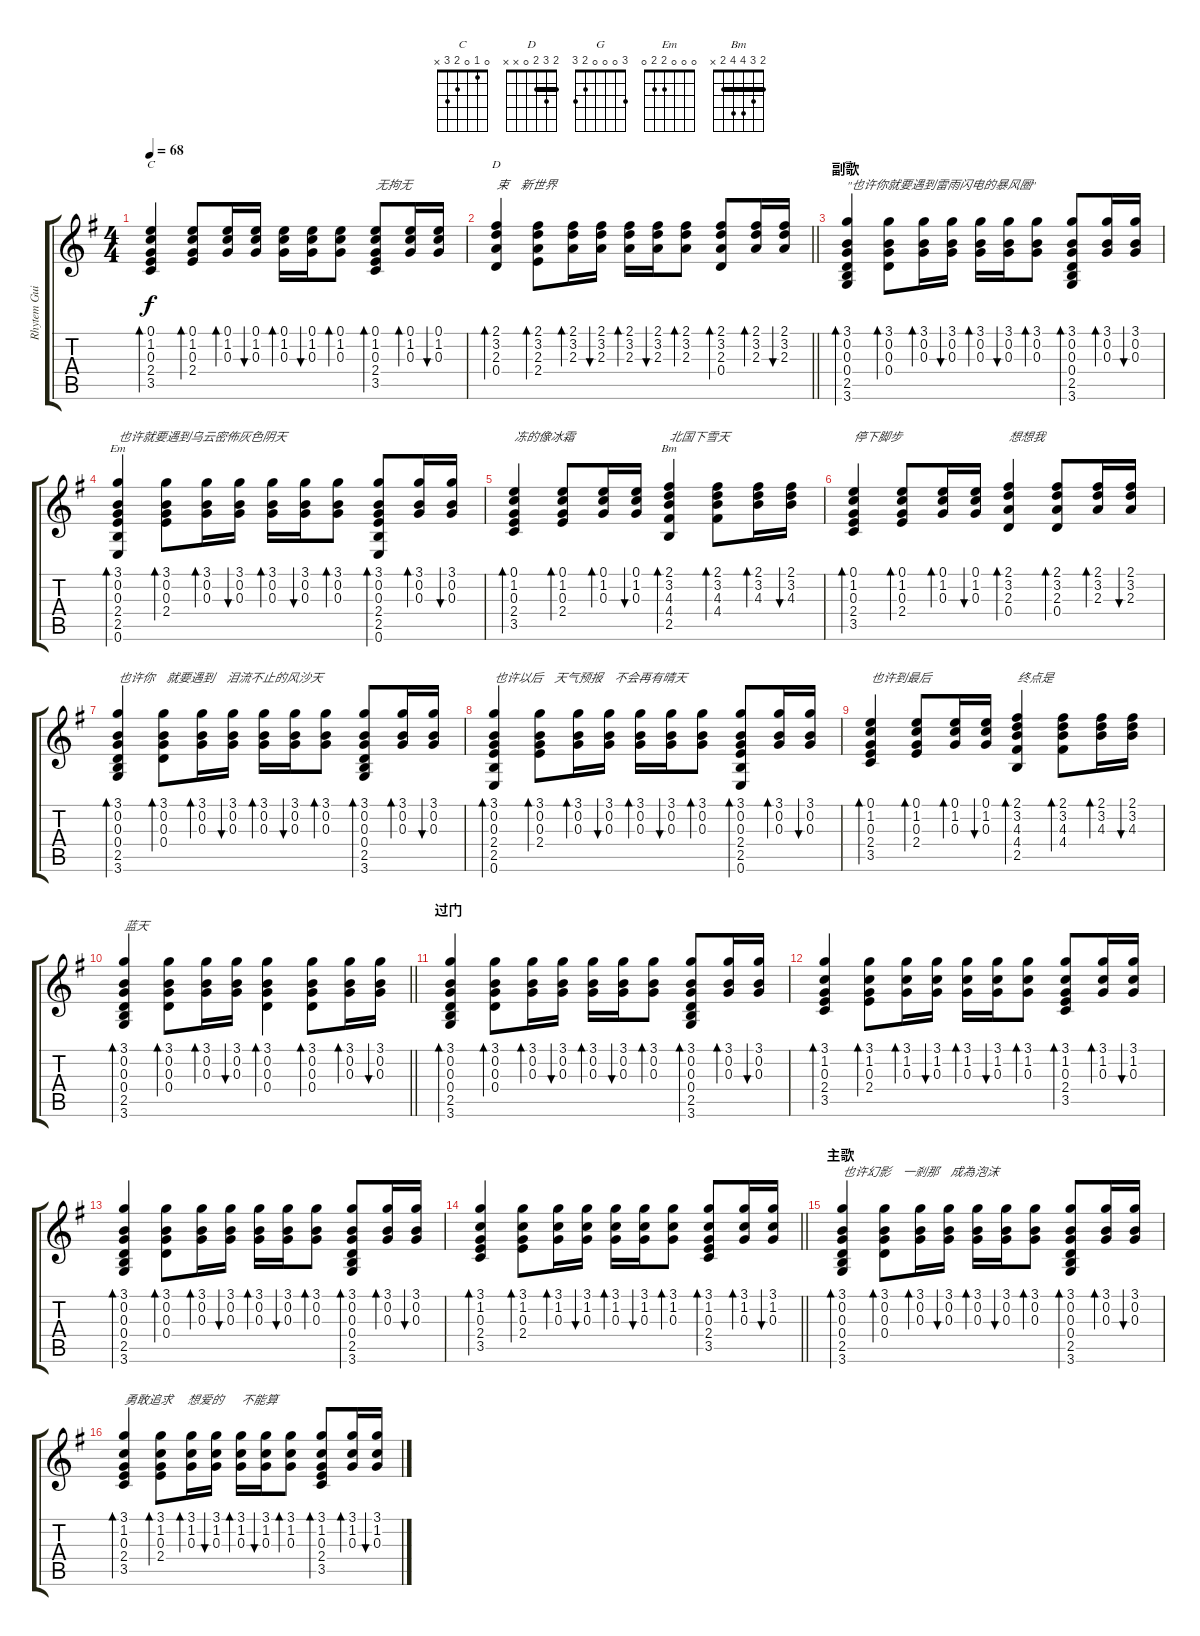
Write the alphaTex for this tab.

\track ("Rhytem Guitar " "Rhytem Gui") {instrument acousticguitarsteel}
\staff {score tabs}
\tuning (E4 B3 G3 D3 A2 E2) {hide}
\chord ("C" 0 1 0 2 3 x)
\chord ("D" 2 3 2 0 x x) {barre 2}
\chord ("G" 3 0 0 0 2 3)
\chord ("Em" 0 0 0 2 2 0)
\chord ("Bm" 2 3 4 4 2 x) {barre 2}
\ts (4 4)
\tempo 68
\clef g2
\ks g
(0.1 1.2 0.3 2.4 3.5).4{bd 60 ch "C" dy f} (0.1 1.2 0.3 2.4).8{bd 120} (0.1 1.2 0.3).16{bd 120} (0.1 1.2 0.3).16{bu 120} (0.1 1.2 0.3).16{bd 120} (0.1 1.2 0.3).16{bu 120} (0.1 1.2 0.3).8{bd 120} (0.1 1.2 0.3 2.4 3.5).8{bd 120 txt "无拘无"} (0.1 1.2 0.3).16{bd 120} (0.1 1.2 0.3).16{bu 120} |
\barLineRight lightlight
(2.1 3.2 2.3 0.4).4{bd 60 ch "D" txt "束　新世界"} (2.1 3.2 2.3 2.4).8{bd 120} (2.1 3.2 2.3).16{bd 120} (2.1 3.2 2.3).16{bu 120} (2.1 3.2 2.3).16{bd 120} (2.1 3.2 2.3).16{bu 120} (2.1 3.2 2.3).8{bd 120} (2.1 3.2 2.3 0.4).8{bd 120} (2.1 3.2 2.3).16{bd 120} (2.1 3.2 2.3).16{bu 120} |
\section ("" "副歌")
(3.1 0.2 0.3 0.4 2.5 3.6).4{bd 60 ch "G" txt "\"也许你就要遇到雷雨闪电的暴风圈\""} (3.1 0.2 0.3 0.4).8{bd 120} (3.1 0.2 0.3).16{bd 120} (3.1 0.2 0.3).16{bu 120} (3.1 0.2 0.3).16{bd 120} (3.1 0.2 0.3).16{bu 120} (3.1 0.2 0.3).8{bd 120} (3.1 0.2 0.3 0.4 2.5 3.6).8{bd 120} (3.1 0.2 0.3).16{bd 120} (3.1 0.2 0.3).16{bu 120} |
(3.1 0.2 0.3 2.4 2.5 0.6).4{bd 60 ch "Em" txt "也许就要遇到乌云密佈灰色阴天 "} (3.1 0.2 0.3 2.4).8{bd 120} (3.1 0.2 0.3).16{bd 120} (3.1 0.2 0.3).16{bu 120} (3.1 0.2 0.3).16{bd 120} (3.1 0.2 0.3).16{bu 120} (3.1 0.2 0.3).8{bd 120} (3.1 0.2 0.3 2.4 2.5 0.6).8{bd 120} (3.1 0.2 0.3).16{bd 120} (3.1 0.2 0.3).16{bu 120} |
(0.1 1.2 0.3 2.4 3.5).4{bd 60 txt "冻的像冰霜"} (0.1 1.2 0.3 2.4).8{bd 120} (0.1 1.2 0.3).16{bd 120} (0.1 1.2 0.3).16{bu 120} (2.1 3.2 4.3 4.4 2.5).4{bd 60 ch "Bm" txt "北国下雪天"} (2.1 3.2 4.3 4.4).8{bd 120} (2.1 3.2 4.3).16{bd 120} (2.1 3.2 4.3).16{bu 120} |
(0.1 1.2 0.3 2.4 3.5).4{bd 60 txt "停下脚步"} (0.1 1.2 0.3 2.4).8{bd 120} (0.1 1.2 0.3).16{bd 120} (0.1 1.2 0.3).16{bu 120} (2.1 3.2 2.3 0.4).4{bd 60 txt "想想我"} (2.1 3.2 2.3 0.4).8{bd 120} (2.1 3.2 2.3).16{bd 120} (2.1 3.2 2.3).16{bu 120} |
(3.1 0.2 0.3 0.4 2.5 3.6).4{bd 60 txt "也许你　就要遇到　泪流不止的风沙天"} (3.1 0.2 0.3 0.4).8{bd 120} (3.1 0.2 0.3).16{bd 120} (3.1 0.2 0.3).16{bu 120} (3.1 0.2 0.3).16{bd 120} (3.1 0.2 0.3).16{bu 120} (3.1 0.2 0.3).8{bd 120} (3.1 0.2 0.3 0.4 2.5 3.6).8{bd 120} (3.1 0.2 0.3).16{bd 120} (3.1 0.2 0.3).16{bu 120} |
(3.1 0.2 0.3 2.4 2.5 0.6).4{bd 60 txt "也许以后　天气预报　不会再有晴天"} (3.1 0.2 0.3 2.4).8{bd 120} (3.1 0.2 0.3).16{bd 120} (3.1 0.2 0.3).16{bu 120} (3.1 0.2 0.3).16{bd 120} (3.1 0.2 0.3).16{bu 120} (3.1 0.2 0.3).8{bd 120} (3.1 0.2 0.3 2.4 2.5 0.6).8{bd 120} (3.1 0.2 0.3).16{bd 120} (3.1 0.2 0.3).16{bu 120} |
(0.1 1.2 0.3 2.4 3.5).4{bd 60 txt "也许到最后"} (0.1 1.2 0.3 2.4).8{bd 120} (0.1 1.2 0.3).16{bd 120} (0.1 1.2 0.3).16{bu 120} (2.1 3.2 4.3 4.4 2.5).4{bd 60 txt "终点是"} (2.1 3.2 4.3 4.4).8{bd 120} (2.1 3.2 4.3).16{bd 120} (2.1 3.2 4.3).16{bu 120} |
\barLineRight lightlight
(3.1 0.2 0.3 0.4 2.5 3.6).4{bd 60 txt "蓝天"} (3.1 0.2 0.3 0.4).8{bd 120} (3.1 0.2 0.3).16{bd 120} (3.1 0.2 0.3).16{bu 120} (3.1 0.2 0.3 0.4).4{bd 60} (3.1 0.2 0.3 0.4).8{bd 120} (3.1 0.2 0.3).16{bd 120} (3.1 0.2 0.3).16{bu 120} |
\section ("" "过门")
(3.1 0.2 0.3 0.4 2.5 3.6).4{bd 60} (3.1 0.2 0.3 0.4).8{bd 120} (3.1 0.2 0.3).16{bd 120} (3.1 0.2 0.3).16{bu 120} (3.1 0.2 0.3).16{bd 120} (3.1 0.2 0.3).16{bu 120} (3.1 0.2 0.3).8{bd 120} (3.1 0.2 0.3 0.4 2.5 3.6).8{bd 60} (3.1 0.2 0.3).16{bd 120} (3.1 0.2 0.3).16{bu 120} |
(3.1 1.2 0.3 2.4 3.5).4{bd 60} (3.1 1.2 0.3 2.4).8{bd 120} (3.1 1.2 0.3).16{bd 120} (3.1 1.2 0.3).16{bu 120} (3.1 1.2 0.3).16{bd 120} (3.1 1.2 0.3).16{bu 120} (3.1 1.2 0.3).8{bd 120} (3.1 1.2 0.3 2.4 3.5).8{bd 120} (3.1 1.2 0.3).16{bd 120} (3.1 1.2 0.3).16{bu 120} |
(3.1 0.2 0.3 0.4 2.5 3.6).4{bd 60} (3.1 0.2 0.3 0.4).8{bd 120} (3.1 0.2 0.3).16{bd 120} (3.1 0.2 0.3).16{bu 120} (3.1 0.2 0.3).16{bd 120} (3.1 0.2 0.3).16{bu 120} (3.1 0.2 0.3).8{bd 120} (3.1 0.2 0.3 0.4 2.5 3.6).8{bd 60} (3.1 0.2 0.3).16{bd 120} (3.1 0.2 0.3).16{bu 120} |
\barLineRight lightlight
(3.1 1.2 0.3 2.4 3.5).4{bd 60} (3.1 1.2 0.3 2.4).8{bd 120} (3.1 1.2 0.3).16{bd 120} (3.1 1.2 0.3).16{bu 120} (3.1 1.2 0.3).16{bd 120} (3.1 1.2 0.3).16{bu 120} (3.1 1.2 0.3).8{bd 120} (3.1 1.2 0.3 2.4 3.5).8{bd 120} (3.1 1.2 0.3).16{bd 120} (3.1 1.2 0.3).16{bu 120} |
\section ("" "主歌")
(3.1 0.2 0.3 0.4 2.5 3.6).4{bd 60 txt "也许幻影　一剎那　成為泡沫"} (3.1 0.2 0.3 0.4).8{bd 120} (3.1 0.2 0.3).16{bd 120} (3.1 0.2 0.3).16{bu 120} (3.1 0.2 0.3).16{bd 120} (3.1 0.2 0.3).16{bu 120} (3.1 0.2 0.3).8{bd 120} (3.1 0.2 0.3 0.4 2.5 3.6).8{bd 60} (3.1 0.2 0.3).16{bd 120} (3.1 0.2 0.3).16{bu 120} |
(3.1 1.2 0.3 2.4 3.5).4{bd 60 txt "勇敢追求　 想爱的　  不能算"} (3.1 1.2 0.3 2.4).8{bd 120} (3.1 1.2 0.3).16{bd 120} (3.1 1.2 0.3).16{bu 120} (3.1 1.2 0.3).16{bd 120} (3.1 1.2 0.3).16{bu 120} (3.1 1.2 0.3).8{bd 120} (3.1 1.2 0.3 2.4 3.5).8{bd 120} (3.1 1.2 0.3).16{bd 120} (3.1 1.2 0.3).16{bu 120}
